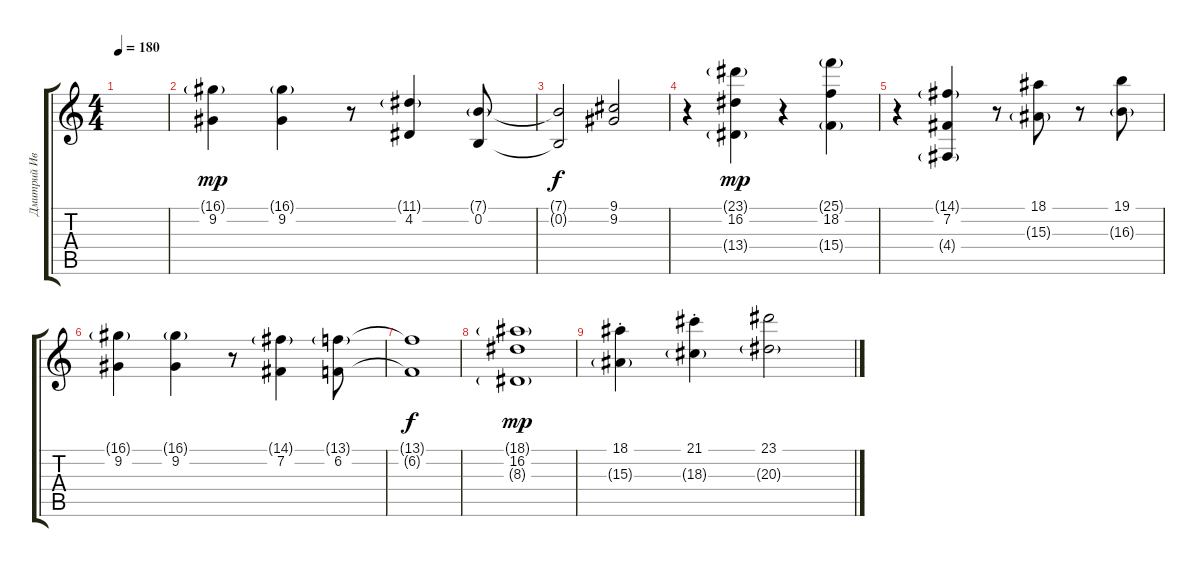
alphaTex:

\track ("Дмитрий Иванов" "Дмитрий Ив") {instrument stringensemble1}
\staff {score tabs}
\tuning (E4 B3 G3 D3 A2 E2) {hide}
\ts (4 4)
\tempo 180
\clef g2
\ks c
|
(16.1{g} 9.2).4{dy mp} (16.1{g} 9.2).4 r.8 (11.1{g} 4.2).4 (7.1{g} 0.2).8 |
(7.1{t} 0.2{t}).2{dy f} (9.1 9.2).2 |
r.4 (23.1{g} 16.2 13.4{g}).4{dy mp} r.4 (25.1{g} 18.2 15.4{g}).4 |
r.4 (14.1{g} 7.2 4.4{g}).4 r.8 (18.1 15.3{g}).8 r.8 (19.1 16.3{g}).8 |
(16.1{g} 9.2).4 (16.1{g} 9.2).4 r.8 (14.1{g} 7.2).4 (13.1{g} 6.2).8 |
(13.1{t} 6.2{t}).1{dy f} |
(18.1{g} 16.2 8.3{g}).1{dy mp} |
(18.1{st} 15.3{g st}).4 (21.1{st} 18.3{g st}).4 (23.1 20.3{g}).2
